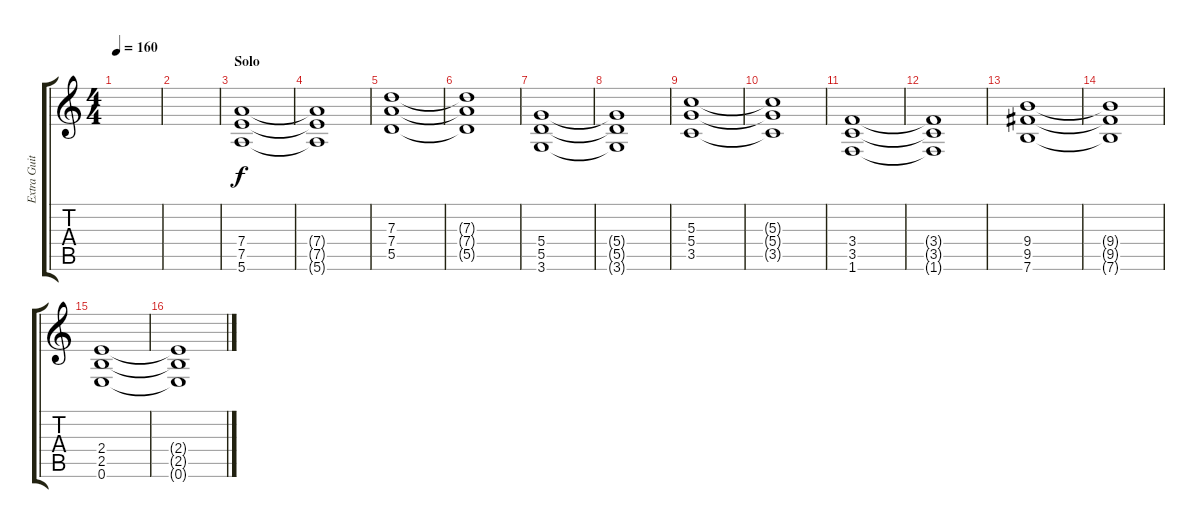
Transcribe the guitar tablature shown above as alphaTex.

\track ("Extra Guitar - BG" "Extra Guit") {instrument distortionguitar}
\staff {score tabs}
\tuning (E4 B3 G3 D3 A2 E2) {hide}
\ts (4 4)
\tempo 160
\clef g2
\ks c
|
|
\section ("" "Solo")
(7.4 7.5 5.6).1 |
(7.4{t} 7.5{t} 5.6{t}).1 |
(7.3 7.4 5.5).1 |
(7.3{t} 7.4{t} 5.5{t}).1 |
(5.4 5.5 3.6).1 |
(5.4{t} 5.5{t} 3.6{t}).1 |
(5.3 5.4 3.5).1 |
(5.3{t} 5.4{t} 3.5{t}).1 |
(3.4 3.5 1.6).1 |
(3.4{t} 3.5{t} 1.6{t}).1 |
(9.4 9.5 7.6).1 |
(9.4{t} 9.5{t} 7.6{t}).1 |
(2.4 2.5 0.6).1 |
(2.4{t} 2.5{t} 0.6{t}).1
